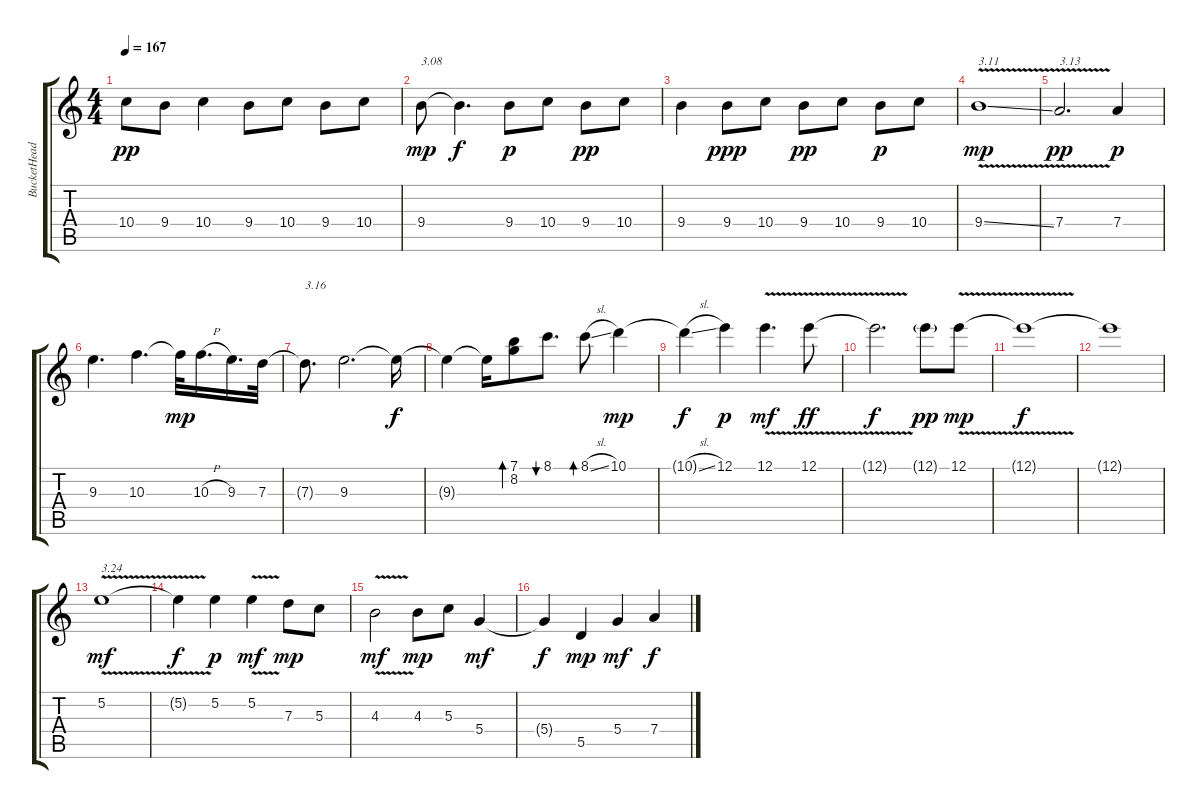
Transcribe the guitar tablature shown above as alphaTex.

\track ("BucketHead" "BucketHead") {instrument acousticguitarnylon}
\staff {score tabs}
\tuning (E4 B3 G3 D3 A2 E2) {hide}
\ts (4 4)
\tempo 167
\clef g2
\ks c
10.4.8{dy pp} 9.4.8 10.4.4 9.4.8 10.4.8 9.4.8 10.4.8 |
9.4.8{txt "3.08" dy mp} 9.4{t}.4{d dy f} 9.4.8{dy p} 10.4.8 9.4.8{dy pp} 10.4.8 |
9.4.4 9.4.8{dy ppp} 10.4.8 9.4.8{dy pp} 10.4.8 9.4.8{dy p} 10.4.8 |
9.4{v ss}.1{txt "3.11" dy mp} |
7.4{v}.2{d txt "3.13" dy pp} 7.4.4{dy p} |
9.3.4{d} 10.3.4{d} 10.3{t}.32{dy mp} 10.3{h}.16{d} 9.3.16{d} 7.3.32 |
7.3{t}.8{d txt "3.16"} 9.3.2{d} 9.3{t}.16{dy f} |
9.3{t}.4 9.3{t}.16 (7.1 8.2).8{bd 480} 8.1.8{d bu 480} 8.1{sl}.8{bd 480} 10.1.4{dy mp} |
10.1{sl t}.4{dy f} 12.1.4{dy p} 12.1{v}.4{d dy mf} 12.1{v}.8{dy ff} |
12.1{t}.2{d dy f} 12.1{g}.8{dy pp} 12.1{v}.8{dy mp} |
12.1{t}.1{dy f} |
12.1{t}.1 |
5.2{v}.1{txt "3.24" dy mf} |
5.2{t}.4{dy f} 5.2.4{dy p} 5.2{v}.4{dy mf} 7.3.8{dy mp} 5.3.8 |
4.3{v}.2{dy mf} 4.3.8{dy mp} 5.3.8 5.4.4{dy mf} |
5.4{t}.4{dy f} 5.5.4{dy mp} 5.4.4{dy mf} 7.4.4{dy f}
